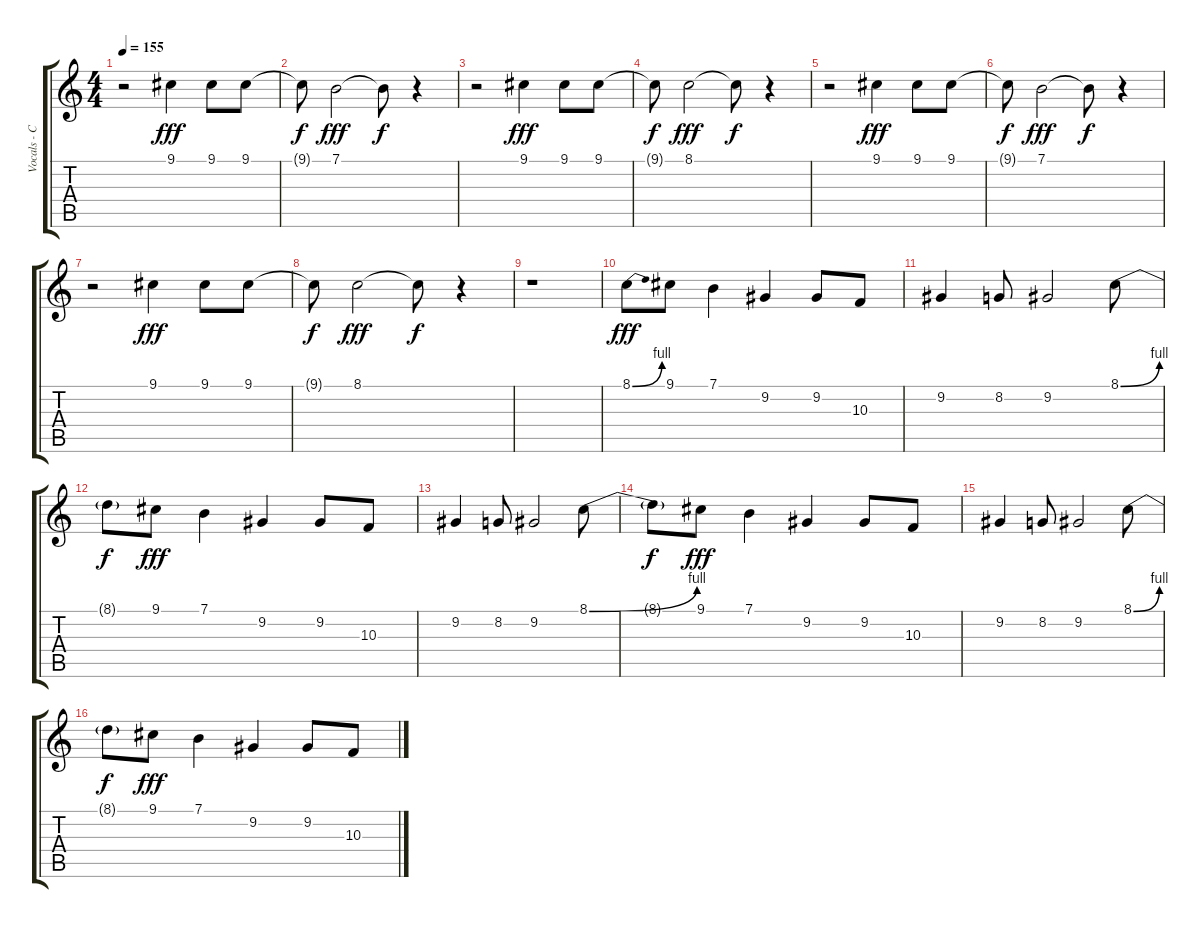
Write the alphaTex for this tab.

\track ("Vocals - Corin" "Vocals - C") {instrument voiceoohs}
\staff {score tabs}
\tuning (E4 B3 G3 D3 A2 E2) {hide}
\ts (4 4)
\tempo 155
\clef g2
\ks c
r.2{dy fff} 9.1.4 9.1.8 9.1.8 |
9.1{t}.8{dy f} 7.1.2{dy fff} 7.1{t}.8{dy f} r.4 |
r.2 9.1.4{dy fff} 9.1.8 9.1.8 |
9.1{t}.8{dy f} 8.1.2{dy fff} 8.1{t}.8{dy f} r.4 |
r.2 9.1.4{dy fff} 9.1.8 9.1.8 |
9.1{t}.8{dy f} 7.1.2{dy fff} 7.1{t}.8{dy f} r.4 |
r.2 9.1.4{dy fff} 9.1.8 9.1.8 |
9.1{t}.8{dy f} 8.1.2{dy fff} 8.1{t}.8{dy f} r.4 |
r.1 |
8.1{be (bend 0 0 60 4)}.8{dy fff} 9.1.8 7.1.4 9.2.4 9.2.8 10.3.8 |
9.2.4 8.2.8 9.2.2 8.1{be (bend 0 0 60 4)}.8 |
8.1{t}.8{dy f} 9.1.8{dy fff} 7.1.4 9.2.4 9.2.8 10.3.8 |
9.2.4 8.2.8 9.2.2 8.1{be (bend 0 0 60 4)}.8 |
8.1{t}.8{dy f} 9.1.8{dy fff} 7.1.4 9.2.4 9.2.8 10.3.8 |
9.2.4 8.2.8 9.2.2 8.1{be (bend 0 0 60 4)}.8 |
8.1{t}.8{dy f} 9.1.8{dy fff} 7.1.4 9.2.4 9.2.8 10.3.8
